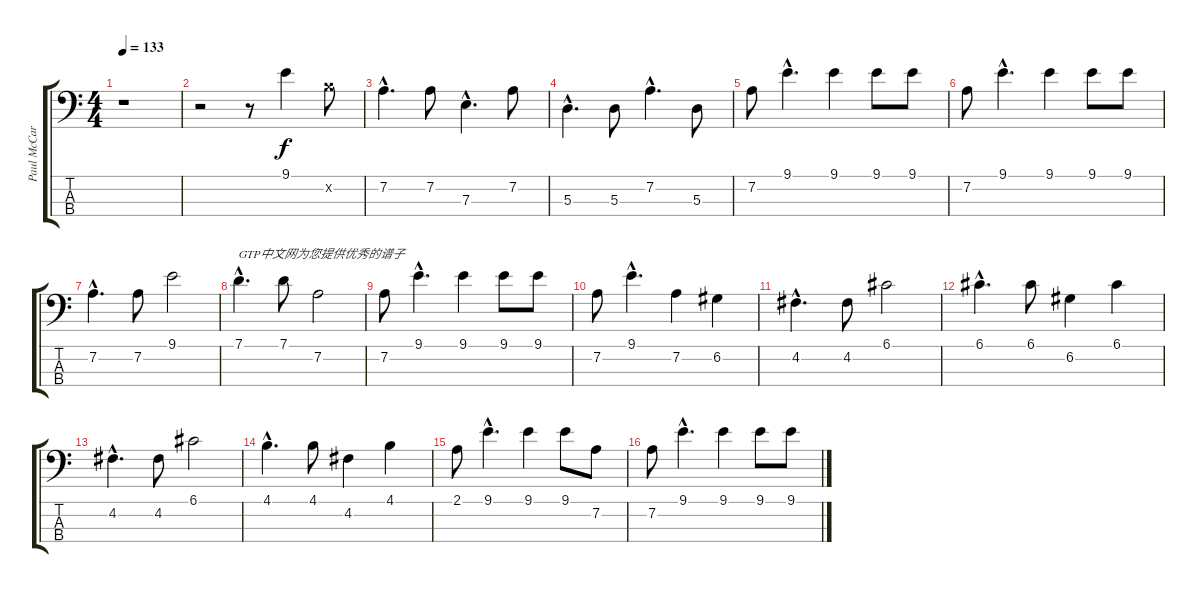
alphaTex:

\track ("Paul McCartney - Bass" "Paul McCar") {instrument electricbassfinger}
\staff {score tabs}
\tuning (G2 D2 A1 E1) {hide}
\ts (4 4)
\tempo 133
\clef f4
\ks c
r.1{dy f instrument electricbassfinger} |
r.2 r.8 9.1.4 9.2{x}.8 |
7.2{hac}.4{d} 7.2.8 7.3{hac}.4{d} 7.2.8 |
5.3{hac}.4{d} 5.3.8 7.2{hac}.4{d} 5.3.8 |
7.2.8 9.1{hac}.4{d} 9.1.4 9.1.8 9.1.8 |
7.2.8 9.1{hac}.4{d} 9.1.4 9.1.8 9.1.8 |
7.2{hac}.4{d} 7.2.8 9.1.2 |
7.1{hac}.4{d txt "GTP中文网为您提供优秀的谱子"} 7.1.8 7.2.2 |
7.2.8 9.1{hac}.4{d} 9.1.4 9.1.8 9.1.8 |
7.2.8 9.1{hac}.4{d} 7.2.4 6.2.4 |
4.2{hac}.4{d} 4.2.8 6.1.2 |
6.1{hac}.4{d} 6.1.8 6.2.4 6.1.4 |
4.2{hac}.4{d} 4.2.8 6.1.2 |
4.1{hac}.4{d} 4.1.8 4.2.4 4.1.4 |
2.1.8 9.1{hac}.4{d} 9.1.4 9.1.8 7.2.8 |
7.2.8 9.1{hac}.4{d} 9.1.4 9.1.8 9.1.8
